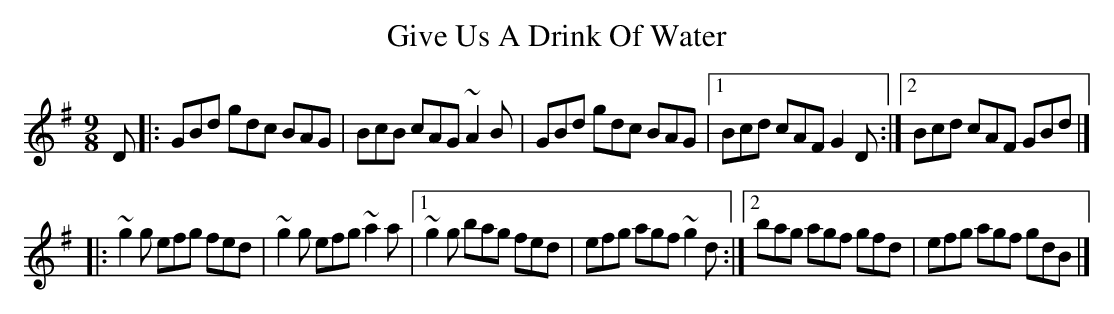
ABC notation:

X:1
T:Give Us A Drink Of Water
M:9/8
L:1/8
K:G
D|:GBd gdc BAG|BcB cAG ~A2B|GBd gdc BAG|1 Bcd cAF G2D:|2 Bcd cAF GBd|]
|:~g2g efg fed|~g2g efg ~a2a|1 ~g2g bag fed|efg agf ~g2d:|2 bag agf gfd|efg agf gdB|]
